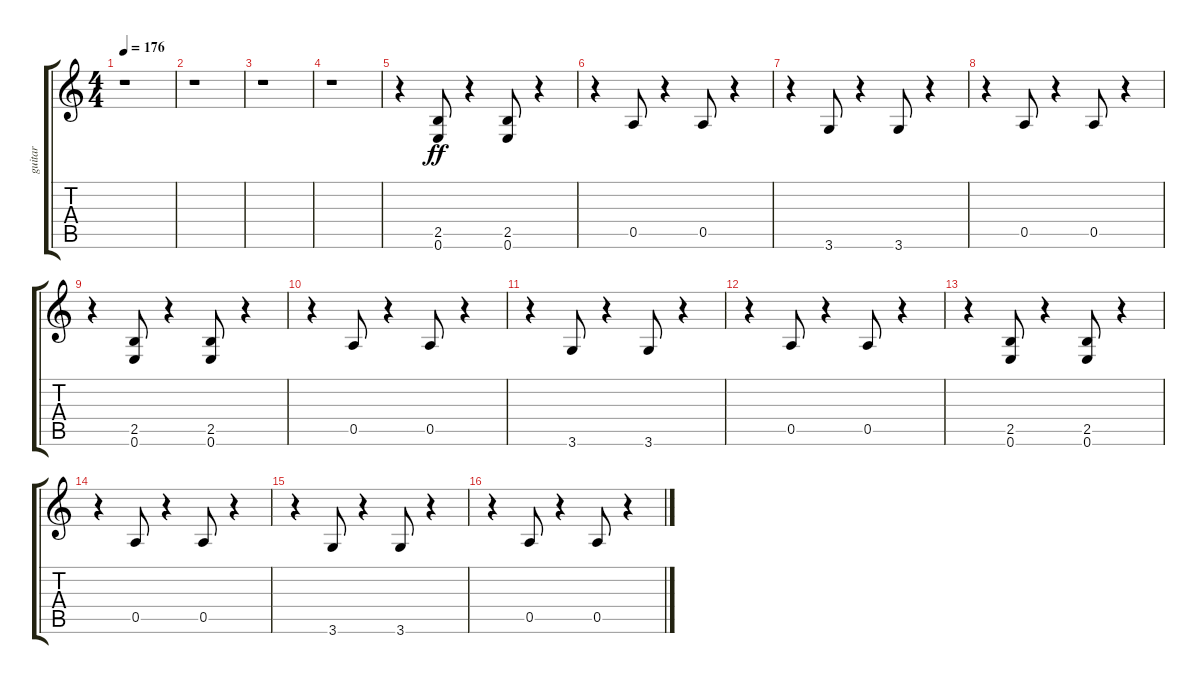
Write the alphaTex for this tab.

\track ("guitar" "guitar") {instrument overdrivenguitar}
\staff {score tabs}
\tuning (E4 B3 G3 D3 A2 E2) {hide}
\ts (4 4)
\tempo 176
\clef g2
\ks c
r.1{dy ff} |
r.1 |
r.1 |
r.1 |
r.4 (2.5 0.6).8 r.4 (2.5 0.6).8 r.4 |
r.4 0.5.8 r.4 0.5.8 r.4 |
r.4 3.6.8 r.4 3.6.8 r.4 |
r.4 0.5.8 r.4 0.5.8 r.4 |
r.4 (2.5 0.6).8 r.4 (2.5 0.6).8 r.4 |
r.4 0.5.8 r.4 0.5.8 r.4 |
r.4 3.6.8 r.4 3.6.8 r.4 |
r.4 0.5.8 r.4 0.5.8 r.4 |
r.4 (2.5 0.6).8 r.4 (2.5 0.6).8 r.4 |
r.4 0.5.8 r.4 0.5.8 r.4 |
r.4 3.6.8 r.4 3.6.8 r.4 |
r.4 0.5.8 r.4 0.5.8 r.4
